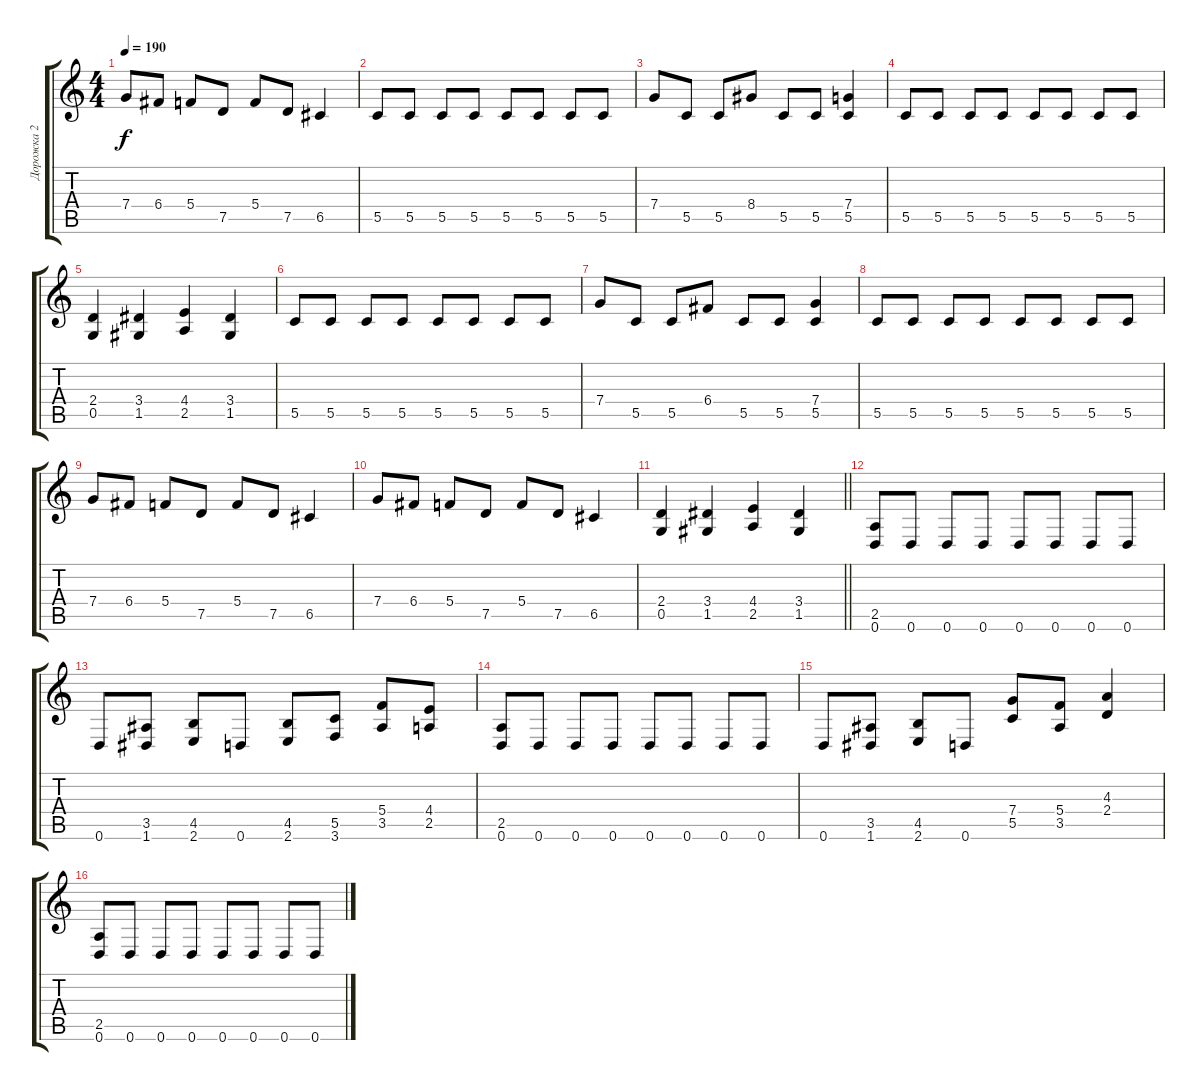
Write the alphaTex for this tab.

\track ("Дорожка 2" "Дорожка 2") {mute instrument distortionguitar}
\staff {score tabs}
\tuning (D4 A3 F3 C3 G2 D2) {hide}
\ts (4 4)
\tempo 190
\clef g2
\ks c
7.4.8{dy f} 6.4.8 5.4.8 7.5.8 5.4.8 7.5.8 6.5.4 |
5.5.8 5.5.8 5.5.8 5.5.8 5.5.8 5.5.8 5.5.8 5.5.8 |
7.4.8 5.5.8 5.5.8 8.4.8 5.5.8 5.5.8 (7.4 5.5).4 |
5.5.8 5.5.8 5.5.8 5.5.8 5.5.8 5.5.8 5.5.8 5.5.8 |
(2.4 0.5).4 (3.4 1.5).4 (4.4 2.5).4 (3.4 1.5).4 |
5.5.8 5.5.8 5.5.8 5.5.8 5.5.8 5.5.8 5.5.8 5.5.8 |
7.4.8 5.5.8 5.5.8 6.4.8 5.5.8 5.5.8 (7.4 5.5).4 |
5.5.8 5.5.8 5.5.8 5.5.8 5.5.8 5.5.8 5.5.8 5.5.8 |
7.4.8 6.4.8 5.4.8 7.5.8 5.4.8 7.5.8 6.5.4 |
7.4.8 6.4.8 5.4.8 7.5.8 5.4.8 7.5.8 6.5.4 |
\barLineRight lightlight
(2.4 0.5).4 (3.4 1.5).4 (4.4 2.5).4 (3.4 1.5).4 |
(2.5 0.6).8 0.6.8 0.6.8 0.6.8 0.6.8 0.6.8 0.6.8 0.6.8 |
0.6.8 (3.5 1.6).8 (4.5 2.6).8 0.6.8 (4.5 2.6).8 (5.5 3.6).8 (5.4 3.5).8 (4.4 2.5).8 |
(2.5 0.6).8 0.6.8 0.6.8 0.6.8 0.6.8 0.6.8 0.6.8 0.6.8 |
0.6.8 (3.5 1.6).8 (4.5 2.6).8 0.6.8 (7.4 5.5).8 (5.4 3.5).8 (4.3 2.4).4 |
(2.5 0.6).8 0.6.8 0.6.8 0.6.8 0.6.8 0.6.8 0.6.8 0.6.8
